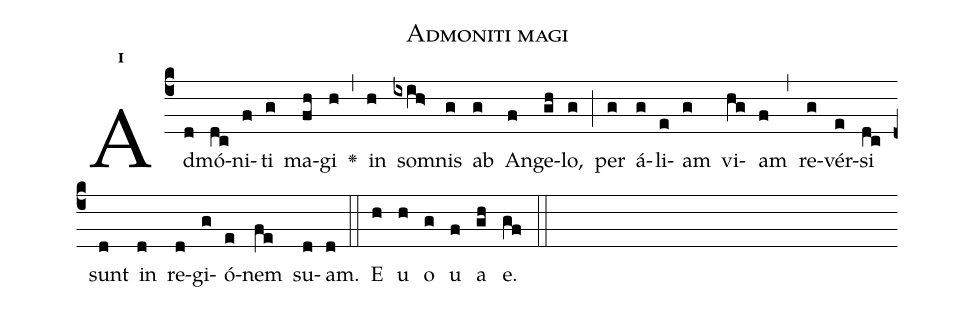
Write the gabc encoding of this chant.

name:Admoniti magi;
office-part:Antiphona;
mode:1;
%%
initial-style: 1;
name: Admoniti magi
book: Antiphonae & Responsoria/Tomus I, p. 143;
occasion: Die 11 Ianuarii Vel Feria VI;
office-part: Vesperae Ant E;
user-notes: ;
commentary: ;
annotation: 1f;
centering-scheme: english;
fontsize: 12;
font: OFLSortsMillGoudy;
height: 11;
width: 4.5;
%%
(c4)Ad(d)mó(dc)ni(f)ti(g) ma(fh)gi(h) <v>\greheightstar</v>(,) in(h) som(ixih>)nis(g) ab(g) An(f)ge(gh)lo,(g) (;) per(g) á(g)li(e)am(g) vi(hg)am(f) (,) re(g)vér(e)si(dc) sunt(d) in(d) re(d)gi(g)ó(e)nem(fe) su(d)am.(d) (::)
E(h) u(h) o(g) u(f) a(gh) e.(gf) (::)
